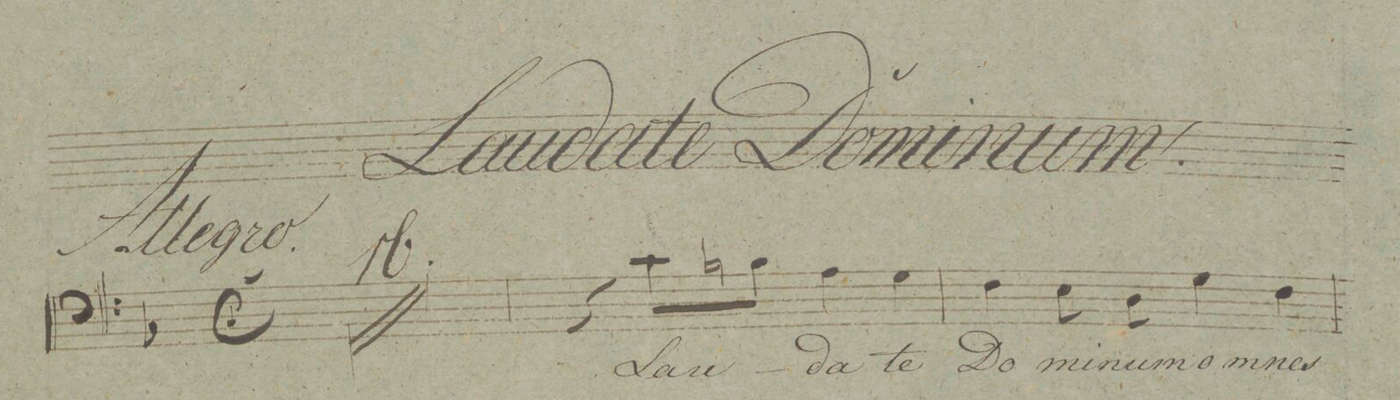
**kern	**text	**dynam
*I"Baſso.	*	*
*clefF4	*	*
*k[b-]	*	*
*met(c|)	*	*
*M2/2	*	*
1r	.	.
=2	=2	=2
1r	.	.
=3	=3	=3
1r	.	.
=4	=4	=4
1r	.	.
=5	=5	=5
1r	.	.
=6	=6	=6
1r	.	.
=7	=7	=7
1r	.	.
=8	=8	=8
1r	.	.
=9	=9	=9
1r	.	.
=10	=10	=10
1r	.	.
=11	=11	=11
1r	.	.
=12	=12	=12
1r	.	.
=13	=13	=13
1r	.	.
=14	=14	=14
1r	.	.
=15	=15	=15
1r	.	.
=16	=16	=16
1r	.	.
=17	=17	=17
4r	.	.
8c\L	Lau-	.
8Bn\J	.	.
4A\	-da-	.
4G\	-te	.
=18	=18	=18
4F\	Do-	.
8E\	-mi-	.
8D\	-num	.
4G\	o-	.
4F\	-mnes	.
=19	=19	=19
*-	*-	*-
